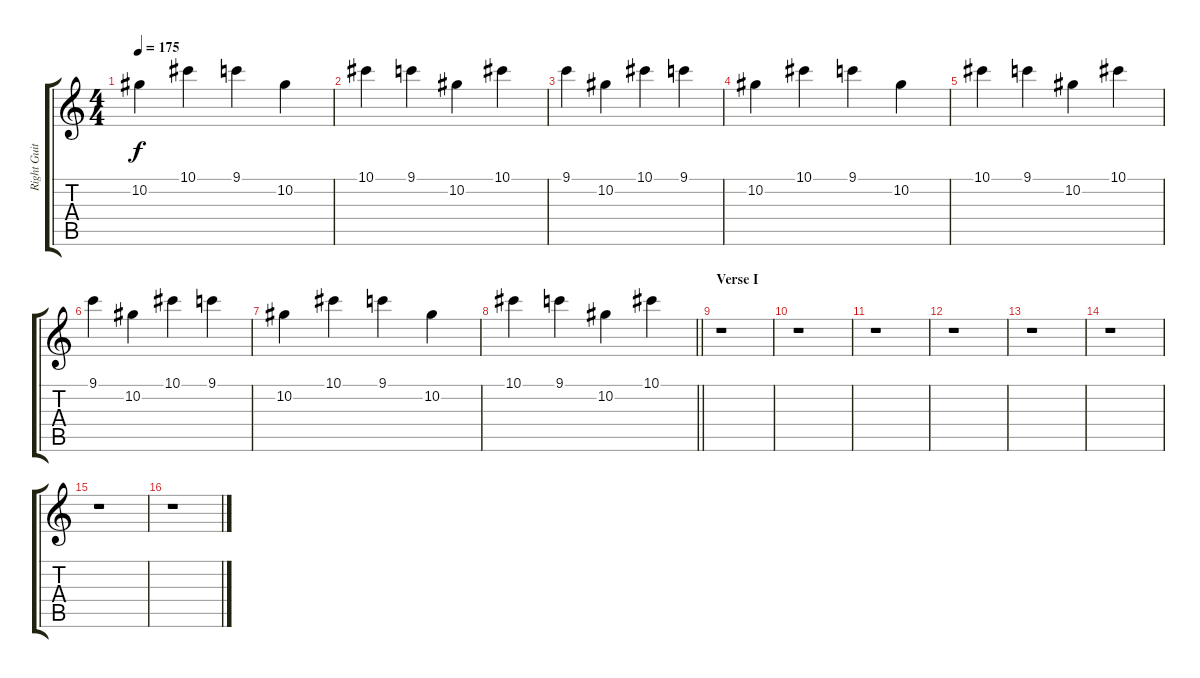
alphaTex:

\track ("Right Guitar" "Right Guit") {instrument electricguitarclean}
\staff {score tabs}
\tuning (Eb4 Bb3 Gb3 Db3 Ab2 Db2) {hide}
\ts (4 4)
\tempo 175
\clef g2
\ks c
10.2.4{dy f} 10.1.4 9.1.4 10.2.4 |
10.1.4 9.1.4 10.2.4 10.1.4 |
9.1.4 10.2.4 10.1.4 9.1.4 |
10.2.4 10.1.4 9.1.4 10.2.4 |
10.1.4 9.1.4 10.2.4 10.1.4 |
9.1.4 10.2.4 10.1.4 9.1.4 |
10.2.4 10.1.4 9.1.4 10.2.4 |
\barLineRight lightlight
10.1.4 9.1.4 10.2.4 10.1.4 |
\section ("" "Verse I")
r.1 |
r.1 |
r.1 |
r.1 |
r.1 |
r.1 |
r.1 |
r.1
